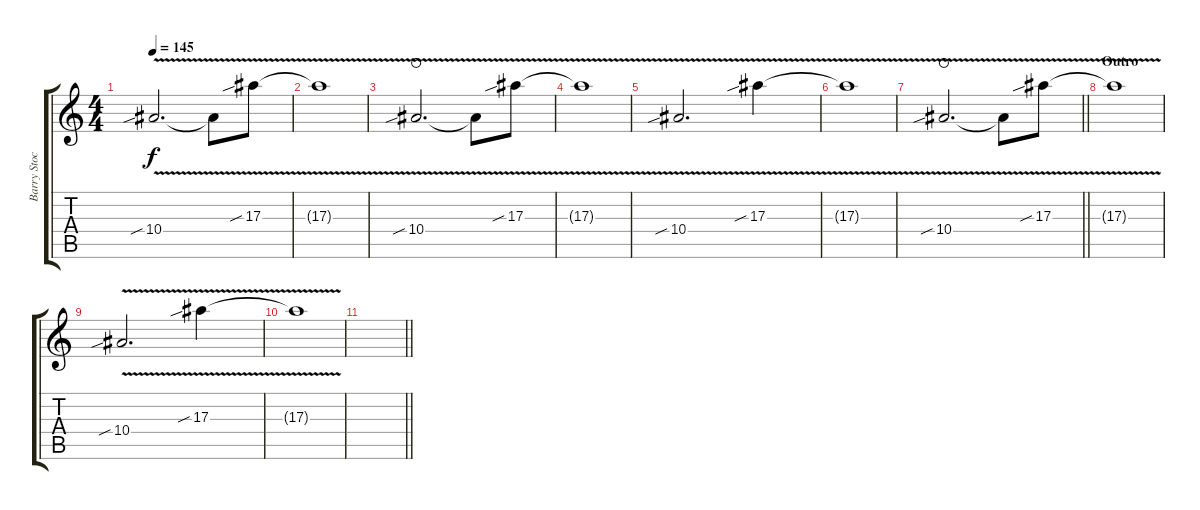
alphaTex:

\track ("Barry Stock" "Barry Stoc") {instrument overdrivenguitar}
\staff {score tabs}
\tuning (D4 A3 F3 C3 G2 C2) {hide}
\ts (4 4)
\tempo 145
\clef g2
\ks c
10.4{v sib}.2{d dy f} 10.4{t}.8 17.3{v sib}.8 |
17.3{t}.1 |
10.4{v sib}.2{d waho} 10.4{t}.8 17.3{v sib}.8 |
17.3{t}.1 |
10.4{v sib}.2{d} 17.3{v sib}.4 |
17.3{t}.1 |
\barLineRight lightlight
10.4{v sib}.2{d waho} 10.4{t}.8 17.3{v sib}.8 |
\section ("" "Outro")
17.3{t}.1 |
10.4{v sib}.2{d} 17.3{v sib}.4 |
17.3{t}.1 |
\barLineRight lightlight
